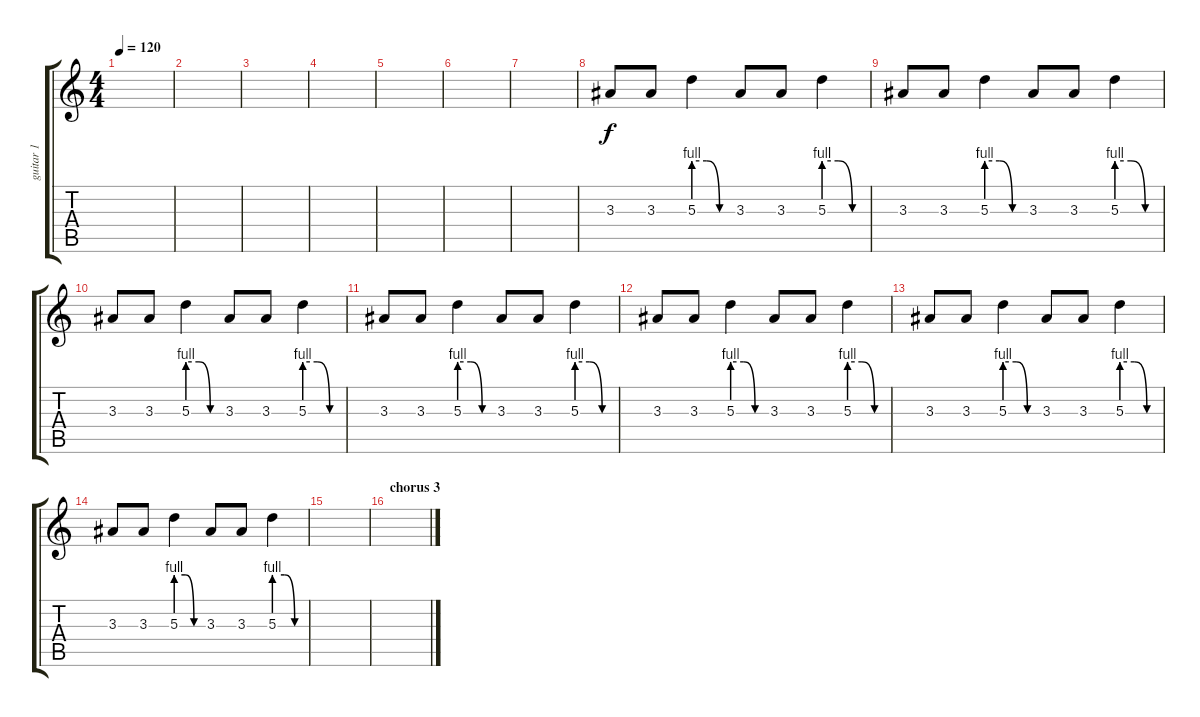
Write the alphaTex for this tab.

\track ("guitar 1" "guitar 1") {instrument distortionguitar}
\staff {score tabs}
\tuning (E4 B3 G3 D3 A2 E2) {hide}
\ts (4 4)
\tempo 120
\clef g2
\ks c
|
|
|
|
|
|
|
3.3.8{volume 16 balance 8 instrument distortionguitar} 3.3.8 5.3{be (custom 0 4 20 4 40 0 60 0)}.4 3.3.8 3.3.8 5.3{be (custom 0 4 20 4 40 0 60 0)}.4 |
3.3.8 3.3.8 5.3{be (custom 0 4 20 4 40 0 60 0)}.4 3.3.8 3.3.8 5.3{be (custom 0 4 20 4 40 0 60 0)}.4 |
3.3.8 3.3.8 5.3{be (custom 0 4 20 4 40 0 60 0)}.4 3.3.8 3.3.8 5.3{be (custom 0 4 20 4 40 0 60 0)}.4 |
3.3.8 3.3.8 5.3{be (custom 0 4 20 4 40 0 60 0)}.4 3.3.8 3.3.8 5.3{be (custom 0 4 20 4 40 0 60 0)}.4 |
3.3.8 3.3.8 5.3{be (custom 0 4 20 4 40 0 60 0)}.4 3.3.8 3.3.8 5.3{be (custom 0 4 20 4 40 0 60 0)}.4 |
3.3.8 3.3.8 5.3{be (custom 0 4 20 4 40 0 60 0)}.4 3.3.8 3.3.8 5.3{be (custom 0 4 20 4 40 0 60 0)}.4 |
3.3.8 3.3.8 5.3{be (custom 0 4 20 4 40 0 60 0)}.4 3.3.8 3.3.8 5.3{be (custom 0 4 20 4 40 0 60 0)}.4 |
|
\section ("" "chorus 3")
